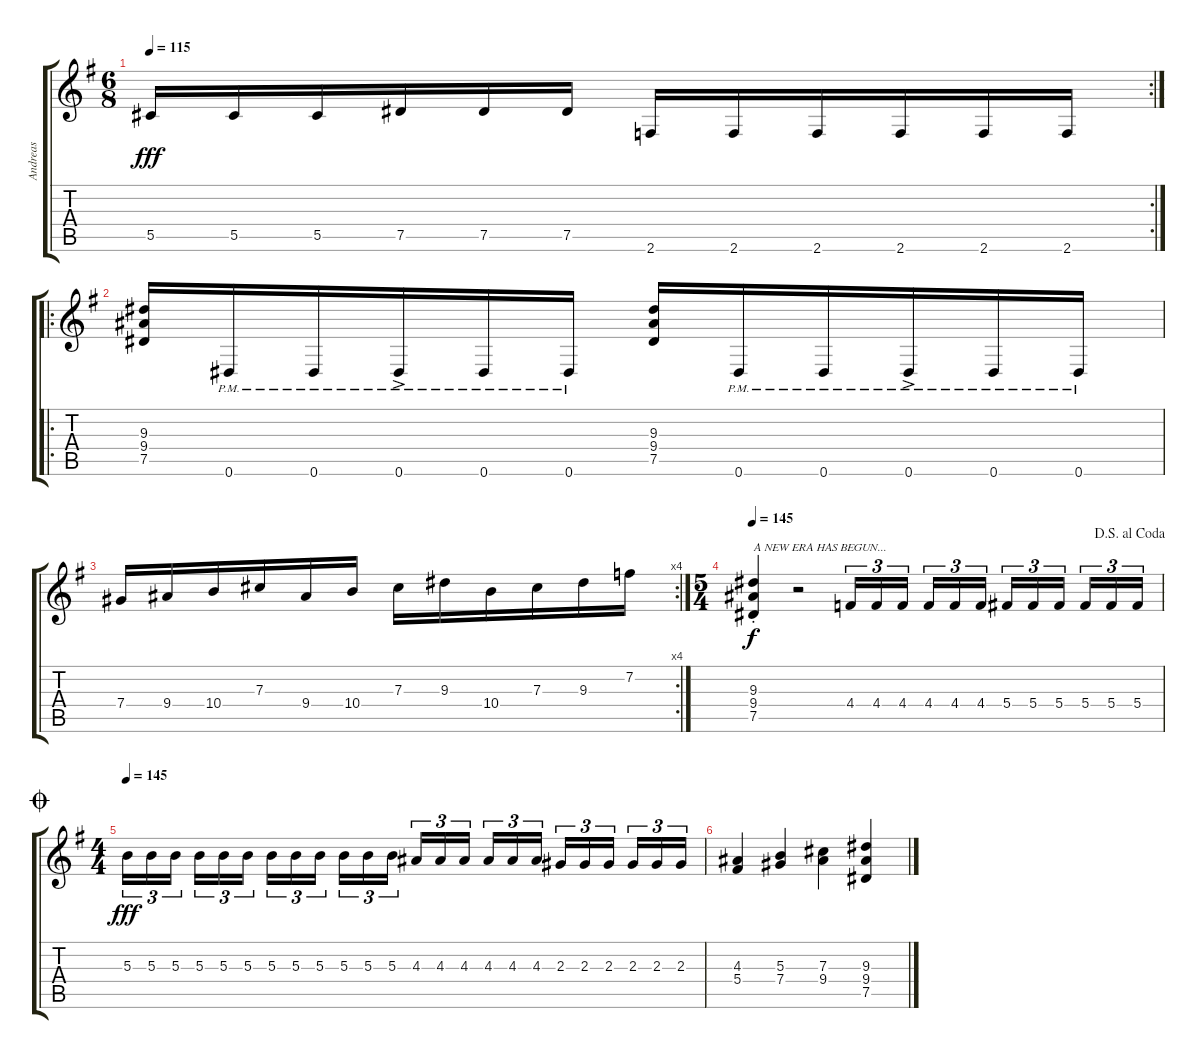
\track ("Andreas" "Andreas") {instrument distortionguitar}
\staff {score tabs}
\tuning (Eb4 Bb3 Gb3 Db3 Ab2 Eb2) {hide}
\rc 2
\ts (6 8)
\tempo 115
\clef g2
\ks g
5.5.16{dy fff} 5.5.16 5.5.16 7.5.16 7.5.16 7.5.16 2.6.16 2.6.16 2.6.16 2.6.16 2.6.16 2.6.16 |
\ro
(9.3 9.4 7.5).16 0.6{pm}.16 0.6{pm}.16 0.6{ac pm}.16 0.6{pm}.16 0.6{pm}.16 (9.3 9.4 7.5).16 0.6{pm}.16 0.6{pm}.16 0.6{ac pm}.16 0.6{pm}.16 0.6{pm}.16 |
\rc 4
7.4.16 9.4.16 10.4.16 7.3.16 9.4.16 10.4.16 7.3.16 9.3.16 10.4.16 7.3.16 9.3.16 7.2.16 |
\ts (5 4)
\jump dalsegnoalcoda
\tempo 145
(9.3{st} 9.4{st} 7.5{st}).4{txt "A NEW ERA HAS BEGUN..." dy f} r.2 4.4.16{tu (3 2)} 4.4.16{tu (3 2)} 4.4.16{tu (3 2) beam splitsecondary} 4.4.16{tu (3 2)} 4.4.16{tu (3 2)} 4.4.16{tu (3 2)} 5.4.16{tu (3 2)} 5.4.16{tu (3 2)} 5.4.16{tu (3 2) beam splitsecondary} 5.4.16{tu (3 2)} 5.4.16{tu (3 2)} 5.4.16{tu (3 2)} |
\ts (4 4)
\jump coda
\tempo 145
5.3.16{tu (3 2) dy fff} 5.3.16{tu (3 2)} 5.3.16{tu (3 2) beam splitsecondary} 5.3.16{tu (3 2)} 5.3.16{tu (3 2)} 5.3.16{tu (3 2)} 5.3.16{tu (3 2)} 5.3.16{tu (3 2)} 5.3.16{tu (3 2) beam splitsecondary} 5.3.16{tu (3 2)} 5.3.16{tu (3 2)} 5.3.16{tu (3 2)} 4.3.16{tu (3 2)} 4.3.16{tu (3 2)} 4.3.16{tu (3 2) beam splitsecondary} 4.3.16{tu (3 2)} 4.3.16{tu (3 2)} 4.3.16{tu (3 2)} 2.3.16{tu (3 2)} 2.3.16{tu (3 2)} 2.3.16{tu (3 2) beam splitsecondary} 2.3.16{tu (3 2)} 2.3.16{tu (3 2)} 2.3.16{tu (3 2)} |
(4.3 5.4).4 (5.3 7.4).4 (7.3 9.4).4 (9.3 9.4 7.5).4
